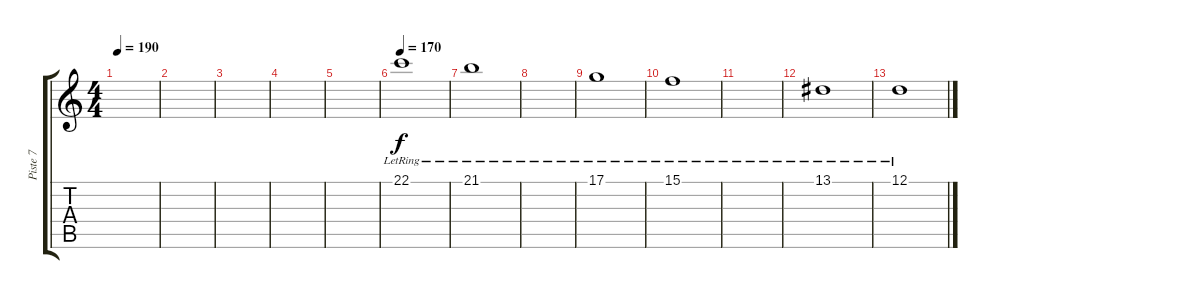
\track ("Piste 7" "Piste 7") {instrument glockenspiel}
\staff {score tabs}
\tuning (D4 A3 F3 C3 G2 D2) {hide}
\ts (4 4)
\tempo 190
\clef g2
\ks c
|
|
|
|
|
\tempo 170
22.1{lr}.1 |
21.1{lr}.1 |
|
17.1{lr}.1 |
15.1{lr}.1 |
|
13.1{lr}.1 |
12.1{lr}.1
